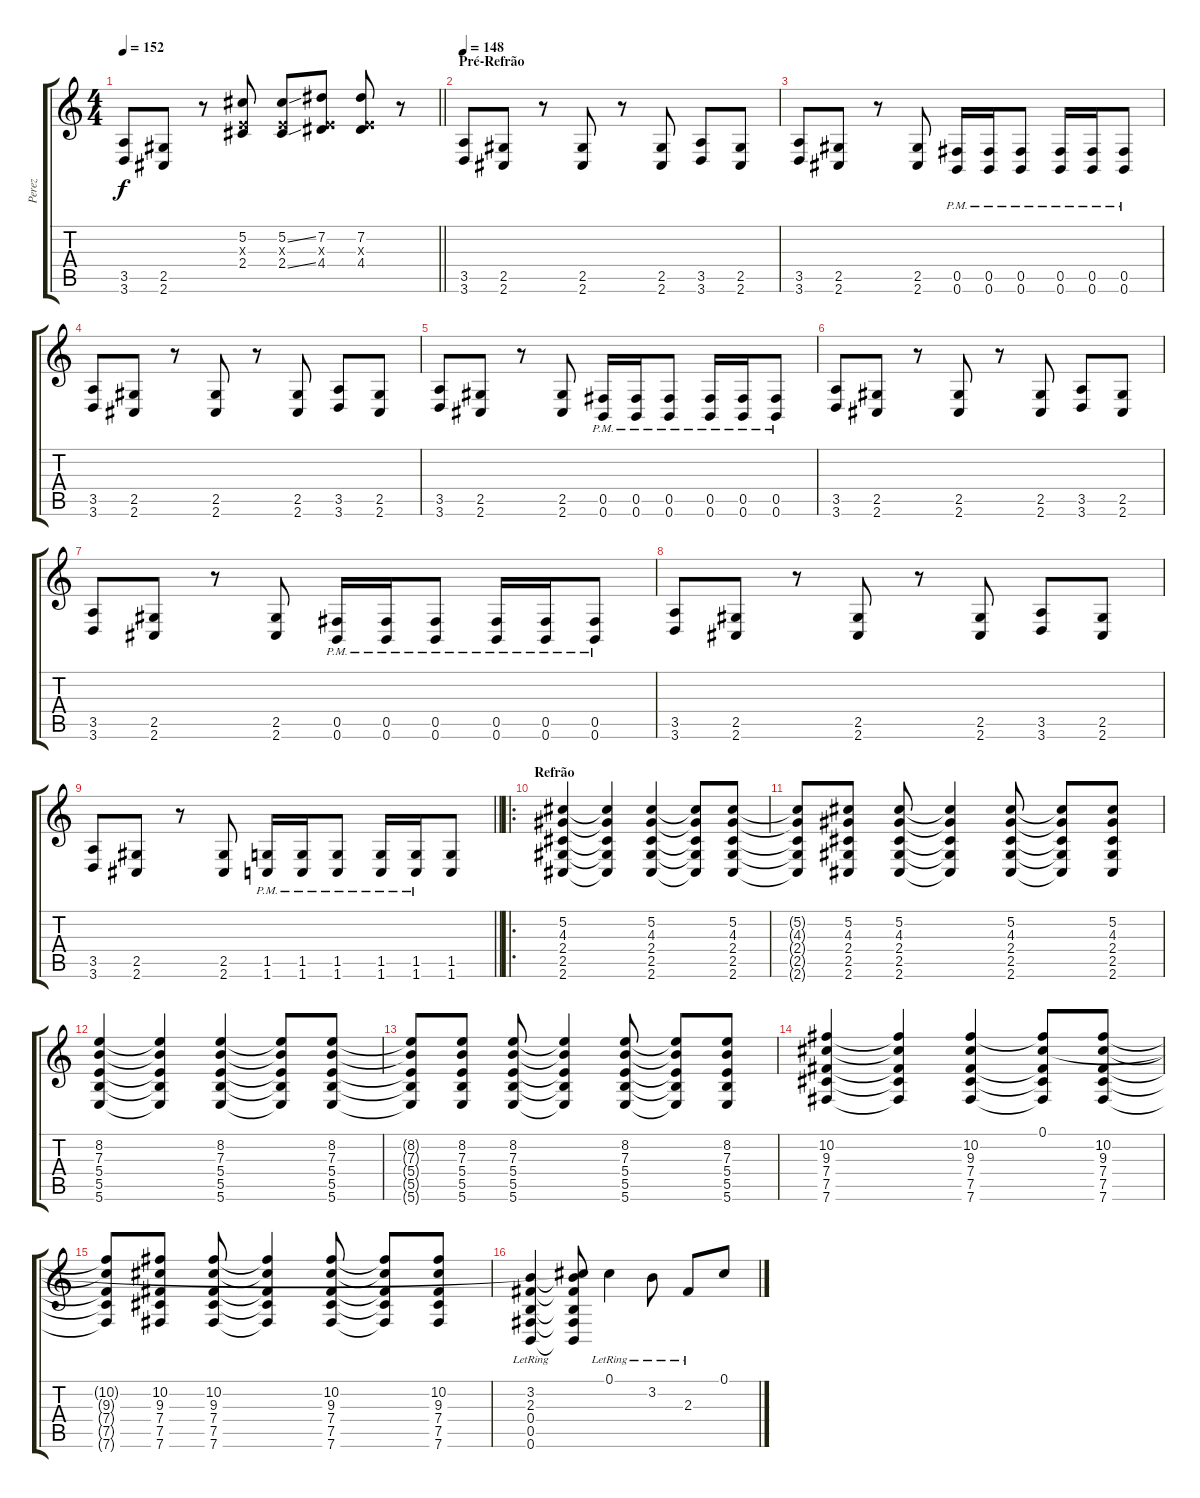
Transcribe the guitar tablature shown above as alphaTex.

\track ("Perez" "Perez") {instrument distortionguitar}
\staff {score tabs}
\tuning (Db4 Ab3 E3 B2 Gb2 B1) {hide}
\ts (4 4)
\tempo 152
\clef g2
\barLineRight lightlight
\ks c
(3.5 3.6).8{dy f} (2.5 2.6).8 r.8 (5.2 0.3{x} 2.4).8 (5.2{ss} 0.3{x} 2.4{ss}).8 (7.2 0.3{x} 4.4).8 (7.2 0.3{x} 4.4).8 r.8 |
\section ("" "Pré-Refrão")
\tempo 148
(3.5 3.6).8 (2.5 2.6).8 r.8 (2.5 2.6).8 r.8 (2.5 2.6).8 (3.5 3.6).8 (2.5 2.6).8 |
(3.5 3.6).8{beam Up} (2.5 2.6).8{beam Up} r.8 (2.5 2.6).8 (0.5 0.6{pm}).16 (0.5 0.6{pm}).16 (0.5 0.6{pm}).8 (0.5 0.6{pm}).16 (0.5 0.6{pm}).16 (0.5 0.6{pm}).8 |
(3.5 3.6).8 (2.5 2.6).8 r.8 (2.5 2.6).8 r.8 (2.5 2.6).8 (3.5 3.6).8 (2.5 2.6).8 |
(3.5 3.6).8 (2.5 2.6).8 r.8 (2.5 2.6).8 (0.5 0.6{pm}).16 (0.5 0.6{pm}).16 (0.5 0.6{pm}).8 (0.5 0.6{pm}).16 (0.5 0.6{pm}).16 (0.5 0.6{pm}).8 |
(3.5 3.6).8 (2.5 2.6).8 r.8 (2.5 2.6).8 r.8 (2.5 2.6).8 (3.5 3.6).8 (2.5 2.6).8 |
(3.5 3.6).8 (2.5 2.6).8 r.8 (2.5 2.6).8 (0.5 0.6{pm}).16 (0.5 0.6{pm}).16 (0.5 0.6{pm}).8 (0.5 0.6{pm}).16 (0.5 0.6{pm}).16 (0.5 0.6{pm}).8 |
(3.5 3.6).8 (2.5 2.6).8 r.8 (2.5 2.6).8 r.8 (2.5 2.6).8 (3.5 3.6).8 (2.5 2.6).8 |
\barLineRight lightlight
(3.5 3.6).8 (2.5 2.6).8 r.8 (2.5 2.6).8 (1.5{pm} 1.6{pm}).16 (1.5{pm} 1.6{pm}).16 (1.5{pm} 1.6{pm}).8 (1.5{pm} 1.6{pm}).16 (1.5{pm} 1.6{pm}).16 (1.5 1.6).8 |
\ro
\section ("" "Refrão")
(5.2 4.3 2.4 2.5 2.6).4 (5.2{t} 4.3{t} 2.4{t} 2.5{t} 2.6{t}).4 (5.2 4.3 2.4 2.5 2.6).4 (5.2{t} 4.3{t} 2.4{t} 2.5{t} 2.6{t}).8 (5.2 4.3 2.4 2.5 2.6).8 |
(5.2{t} 4.3{t} 2.4{t} 2.5{t} 2.6{t}).8 (5.2 4.3 2.4 2.5 2.6).8 (5.2 4.3 2.4 2.5 2.6).8 (5.2{t} 4.3{t} 2.4{t} 2.5{t} 2.6{t}).4 (5.2 4.3 2.4 2.5 2.6).8 (5.2{t} 4.3{t} 2.4{t} 2.5{t} 2.6{t}).8 (5.2 4.3 2.4 2.5 2.6).8 |
(8.2 7.3 5.4 5.5 5.6).4 (8.2{t} 7.3{t} 5.4{t} 5.5{t} 5.6{t}).4 (8.2 7.3 5.4 5.5 5.6).4 (8.2{t} 7.3{t} 5.4{t} 5.5{t} 5.6{t}).8 (8.2 7.3 5.4 5.5 5.6).8 |
(8.2{t} 7.3{t} 5.4{t} 5.5{t} 5.6{t}).8 (8.2 7.3 5.4 5.5 5.6).8 (8.2 7.3 5.4 5.5 5.6).8 (8.2{t} 7.3{t} 5.4{t} 5.5{t} 5.6{t}).4 (8.2 7.3 5.4 5.5 5.6).8 (8.2{t} 7.3{t} 5.4{t} 5.5{t} 5.6{t}).8 (8.2 7.3 5.4 5.5 5.6).8 |
(10.2 9.3 7.4 7.5 7.6).4 (10.2{t} 9.3{t} 7.4{t} 7.5{t} 7.6{t}).4 (10.2 9.3 7.4 7.5 7.6).4 (0.1 10.2{t} 7.4{t} 7.5{t} 7.6{t}).8 (10.2 9.3 7.4 7.5 7.6).8 |
(10.2{t} 9.3{t} 7.4{t} 7.5{t} 7.6{t}).8 (10.2 9.3 7.4 7.5 7.6).8 (10.2 9.3 7.4 7.5 7.6).8 (10.2{t} 9.3{t} 7.4{t} 7.5{t} 7.6{t}).4 (10.2 9.3 7.4 7.5 7.6).8 (10.2{t} 9.3{t} 7.4{t} 7.5{t} 7.6{t}).8 (10.2 9.3 7.4 7.5 7.6).8 |
(3.2{lr} 2.3{lr} 0.4{lr} 0.5{lr} 0.6{lr}).4 (0.1{t} 3.2{t} 2.3{t} 0.4{t} 0.5{t} 0.6{t}).8 0.1{lr}.4 3.2{lr}.8 2.3{lr}.8 0.1.8
